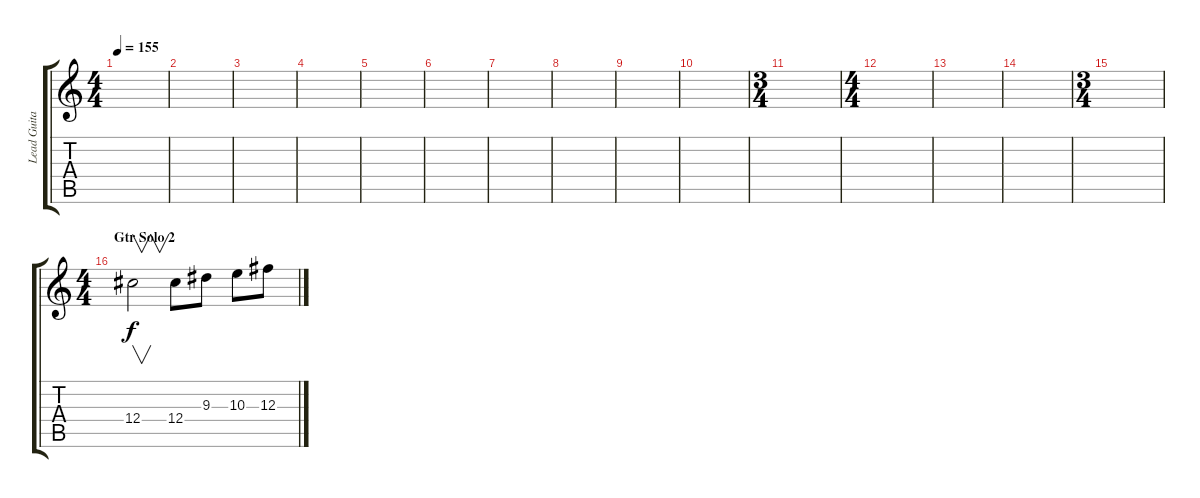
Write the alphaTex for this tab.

\track ("Lead Guitar" "Lead Guita") {instrument overdrivenguitar}
\staff {score tabs}
\tuning (Eb4 Bb3 Gb3 Db3 Ab2 Eb2) {hide}
\ts (4 4)
\tempo 155
\clef g2
\ks c
|
|
|
|
|
|
|
|
|
|
\ts (3 4)
|
\ts (4 4)
|
|
|
\ts (3 4)
|
\ts (4 4)
\section ("" "Gtr Solo 2")
12.4.2{v} 12.4.8 9.3.8 10.3.8 12.3.8
